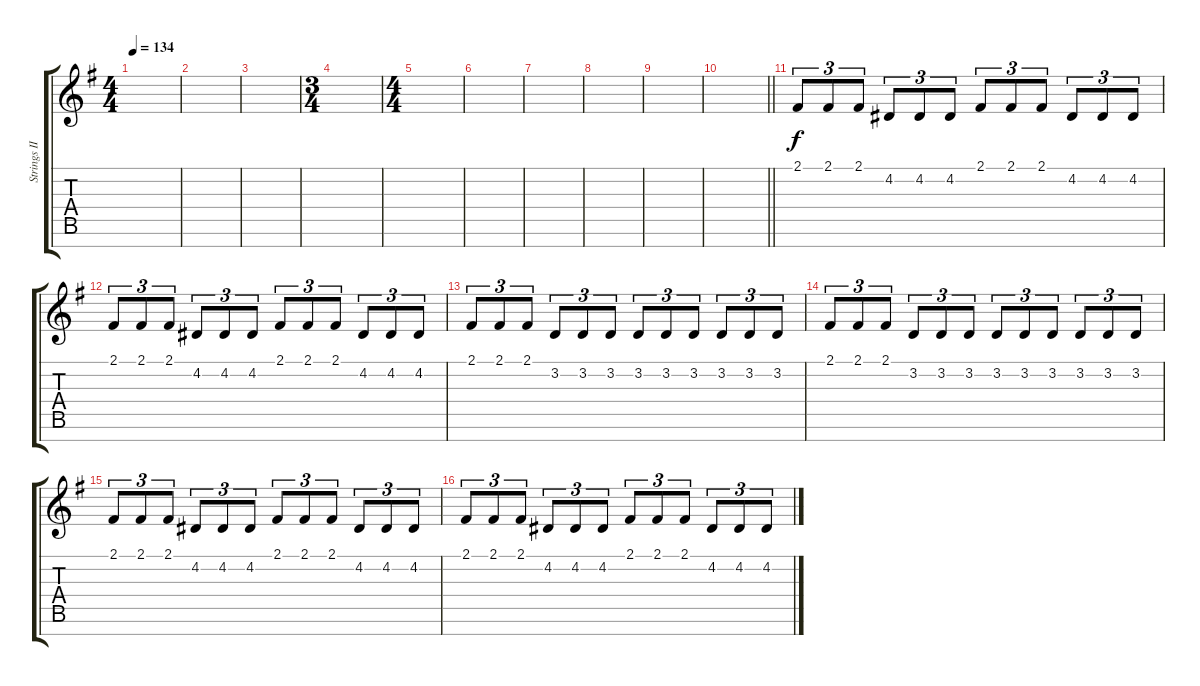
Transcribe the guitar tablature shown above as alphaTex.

\track ("Strings II" "Strings II") {instrument stringensemble1}
\staff {score tabs}
\tuning (E4 B3 G3 D3 A2 E2 B1) {hide}
\ts (4 4)
\section ("" "")
\tempo 134
\clef g2
\ks g
|
|
|
\ts (3 4)
|
\ts (4 4)
|
|
|
|
|
\barLineRight lightlight
|
\section ("" "")
2.1.8{tu (3 2)} 2.1.8{tu (3 2)} 2.1.8{tu (3 2)} 4.2.8{tu (3 2)} 4.2.8{tu (3 2)} 4.2.8{tu (3 2)} 2.1.8{tu (3 2)} 2.1.8{tu (3 2)} 2.1.8{tu (3 2)} 4.2.8{tu (3 2)} 4.2.8{tu (3 2)} 4.2.8{tu (3 2)} |
2.1.8{tu (3 2)} 2.1.8{tu (3 2)} 2.1.8{tu (3 2)} 4.2.8{tu (3 2)} 4.2.8{tu (3 2)} 4.2.8{tu (3 2)} 2.1.8{tu (3 2)} 2.1.8{tu (3 2)} 2.1.8{tu (3 2)} 4.2.8{tu (3 2)} 4.2.8{tu (3 2)} 4.2.8{tu (3 2)} |
2.1.8{tu (3 2)} 2.1.8{tu (3 2)} 2.1.8{tu (3 2)} 3.2.8{tu (3 2)} 3.2.8{tu (3 2)} 3.2.8{tu (3 2)} 3.2.8{tu (3 2)} 3.2.8{tu (3 2)} 3.2.8{tu (3 2)} 3.2.8{tu (3 2)} 3.2.8{tu (3 2)} 3.2.8{tu (3 2)} |
2.1.8{tu (3 2)} 2.1.8{tu (3 2)} 2.1.8{tu (3 2)} 3.2.8{tu (3 2)} 3.2.8{tu (3 2)} 3.2.8{tu (3 2)} 3.2.8{tu (3 2)} 3.2.8{tu (3 2)} 3.2.8{tu (3 2)} 3.2.8{tu (3 2)} 3.2.8{tu (3 2)} 3.2.8{tu (3 2)} |
2.1.8{tu (3 2)} 2.1.8{tu (3 2)} 2.1.8{tu (3 2)} 4.2.8{tu (3 2)} 4.2.8{tu (3 2)} 4.2.8{tu (3 2)} 2.1.8{tu (3 2)} 2.1.8{tu (3 2)} 2.1.8{tu (3 2)} 4.2.8{tu (3 2)} 4.2.8{tu (3 2)} 4.2.8{tu (3 2)} |
2.1.8{tu (3 2)} 2.1.8{tu (3 2)} 2.1.8{tu (3 2)} 4.2.8{tu (3 2)} 4.2.8{tu (3 2)} 4.2.8{tu (3 2)} 2.1.8{tu (3 2)} 2.1.8{tu (3 2)} 2.1.8{tu (3 2)} 4.2.8{tu (3 2)} 4.2.8{tu (3 2)} 4.2.8{tu (3 2)}
